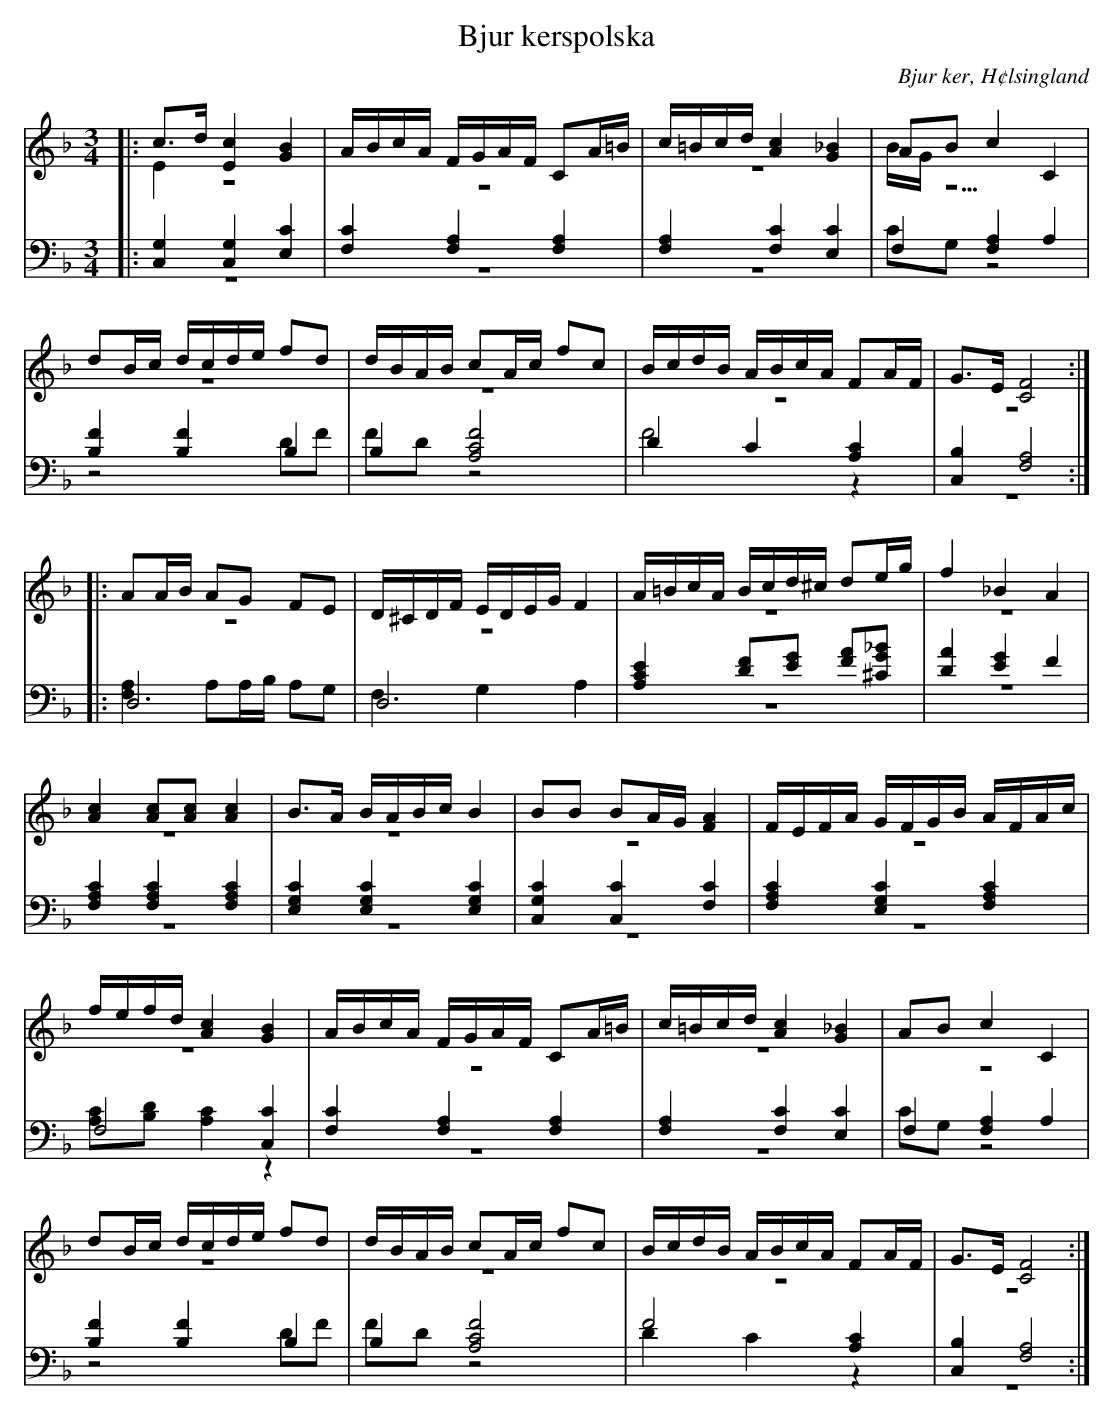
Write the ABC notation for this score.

X:1
T: Bjur kerspolska
O: Bjur ker, H¢lsingland
M: 3/4
L: 1/16
K: F
V:1
V:2 merge
V:3
V:4 merge
V:1
|: c2>d2 [E4c4] [G4B4]|ABcA FGAF C2A=B|c=Bcd [A4c4] [G4_B4]|A2B2 c4 C4 |
d2Bc dcde f2d2|dBAB c2Ac f2c2|BcdB ABcA F2AF|G2>E2 [C8F8]:|
|:A2AB A2G2 F2E2|D^CDF EDEG F4|A=BcA Bcd^c d2eg|f4 _B4 A4 |
[A4c4] [A2c2][A2c2] [A4c4]|B2>A2 BABc B4|B2B2 B2AG [F4A4]|FEFA GFGB AFAc|
fefd [A4c4] [G4B4]|ABcA FGAF C2A=B|c=Bcd [A4c4] [G4_B4]|A2B2 c4 C4 |
d2Bc dcde f2d2|dBAB c2Ac f2c2|BcdB ABcA F2AF|G2>E2 [C8F8]:|
V:2
|:E4 z8|z12|z12|BG z10 |
z12|z12|z12|z12:|
|:z12|z12|z12|z12 |
z12|z12|z12|z12|
z12|z12|z12|z12|
z12|z12|z12|z12:|
V:3 clef=bass
|: [C,4G,4] [C,4G,4] [E,4C4]|[F,4C4] [F,4A,4] [F,4A,4]|[F,4A,4] [F,4C4] [E,4C4]| F,4 [F,4A,4] A,4|
[B,4F4] [B,4F4] B,4|B,4 [A,8C8F8]|D4 C4 [A,4C4]|[C,4B,4] [F,8A,8]:|
|:D,12|D,12|[A,4C4E4] [D2F2][E2G2] [F2A2][^C2G2_B2]|
[D4A4] [E4G4] F4|[F,4A,4C4] [F,4A,4C4] [F,4A,4C4]|[E,4G,4C4] [E,4G,4C4] [E,4G,4C4]|[C,4G,4C4] [C,4C4] [F,4C4]|
[F,4A,4C4] [E,4G,4C4] [F,4A,4C4]|F,8 [C,4C4]|[F,4C4] [F,4A,4] [F,4A,4]|[F,4A,4] [F,4C4] [E,4C4]|
F,4 [F,4A,4] A,4|[B,4F4] [B,4F4] B,4|B,4 [A,8C8F8]|F8  [A,4C4]|[C,4B,4] [F,8A,8]:|
V:4 clef=bass
|:z12|z12|z12|C2G,2 z8 |
z8 D2F2|F2D2 z8|F8 z4|z12:|
|:[F,4A,4] A,2A,B, A,2G,2|F,4 G,4 A,4|z12|z12 |
z12|z12|z12|z12|
[A,2C2][B,2D2] [A,4C4] z4|z12|z12|C2G,2 z8 |
z8 D2F2|F2D2 z8|D4 C4 z4|z12:|
